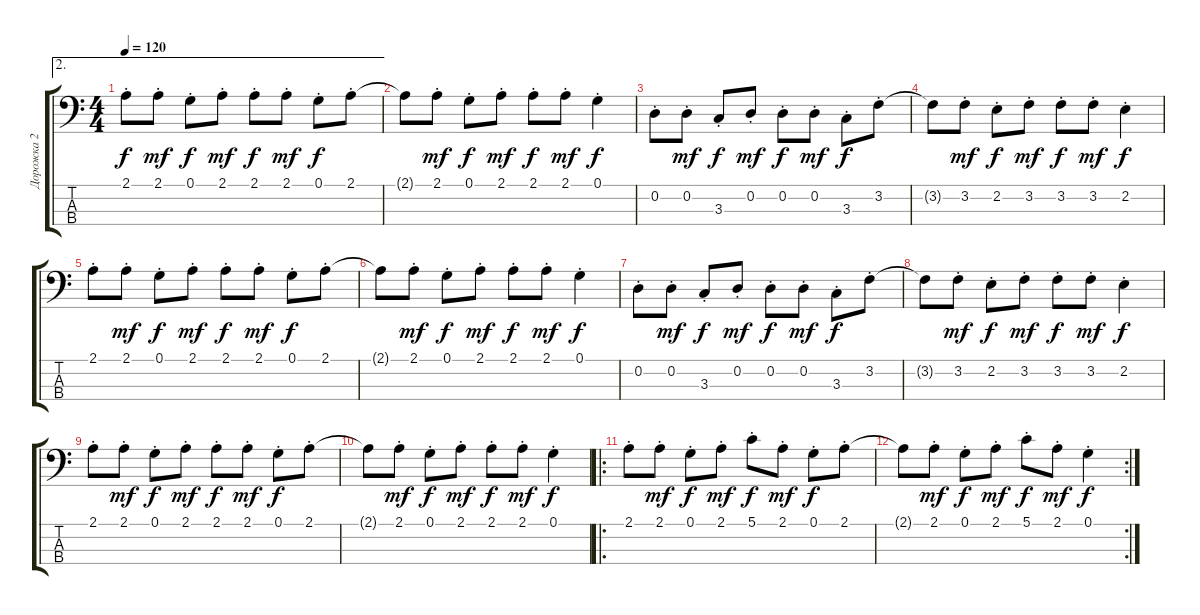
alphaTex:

\track ("Дорожка 2" "Дорожка 2") {instrument electricbassfinger}
\staff {score tabs}
\tuning (G2 D2 A1 E1) {hide}
\ae 2
\ts (4 4)
\tempo 120
\clef f4
\ks c
2.1{st}.8{dy f} 2.1{st}.8{dy mf} 0.1{st}.8{dy f} 2.1{st}.8{dy mf} 2.1{st}.8{dy f} 2.1{st}.8{dy mf} 0.1{st}.8{dy f} 2.1{st}.8 |
2.1{t}.8 2.1{st}.8{dy mf} 0.1{st}.8{dy f} 2.1{st}.8{dy mf} 2.1{st}.8{dy f} 2.1{st}.8{dy mf} 0.1{st}.4{dy f} |
0.2{st}.8 0.2{st}.8{dy mf} 3.3{st}.8{dy f} 0.2{st}.8{dy mf} 0.2{st}.8{dy f} 0.2{st}.8{dy mf} 3.3{st}.8{dy f} 3.2{st}.8 |
3.2{t}.8 3.2{st}.8{dy mf} 2.2{st}.8{dy f} 3.2{st}.8{dy mf} 3.2{st}.8{dy f} 3.2{st}.8{dy mf} 2.2{st}.4{dy f} |
2.1{st}.8 2.1{st}.8{dy mf} 0.1{st}.8{dy f} 2.1{st}.8{dy mf} 2.1{st}.8{dy f} 2.1{st}.8{dy mf} 0.1{st}.8{dy f} 2.1{st}.8 |
2.1{t}.8 2.1{st}.8{dy mf} 0.1{st}.8{dy f} 2.1{st}.8{dy mf} 2.1{st}.8{dy f} 2.1{st}.8{dy mf} 0.1{st}.4{dy f} |
0.2{st}.8 0.2{st}.8{dy mf} 3.3{st}.8{dy f} 0.2{st}.8{dy mf} 0.2{st}.8{dy f} 0.2{st}.8{dy mf} 3.3{st}.8{dy f} 3.2{st}.8 |
3.2{t}.8 3.2{st}.8{dy mf} 2.2{st}.8{dy f} 3.2{st}.8{dy mf} 3.2{st}.8{dy f} 3.2{st}.8{dy mf} 2.2{st}.4{dy f} |
2.1{st}.8 2.1{st}.8{dy mf} 0.1{st}.8{dy f} 2.1{st}.8{dy mf} 2.1{st}.8{dy f} 2.1{st}.8{dy mf} 0.1{st}.8{dy f} 2.1{st}.8 |
2.1{t}.8 2.1{st}.8{dy mf} 0.1{st}.8{dy f} 2.1{st}.8{dy mf} 2.1{st}.8{dy f} 2.1{st}.8{dy mf} 0.1{st}.4{dy f} |
\ro
2.1{st}.8 2.1{st}.8{dy mf} 0.1{st}.8{dy f} 2.1{st}.8{dy mf} 5.1{st}.8{dy f} 2.1{st}.8{dy mf} 0.1{st}.8{dy f} 2.1{st}.8 |
\rc 2
2.1{t}.8 2.1{st}.8{dy mf} 0.1{st}.8{dy f} 2.1{st}.8{dy mf} 5.1{st}.8{dy f} 2.1{st}.8{dy mf} 0.1{st}.4{dy f}
